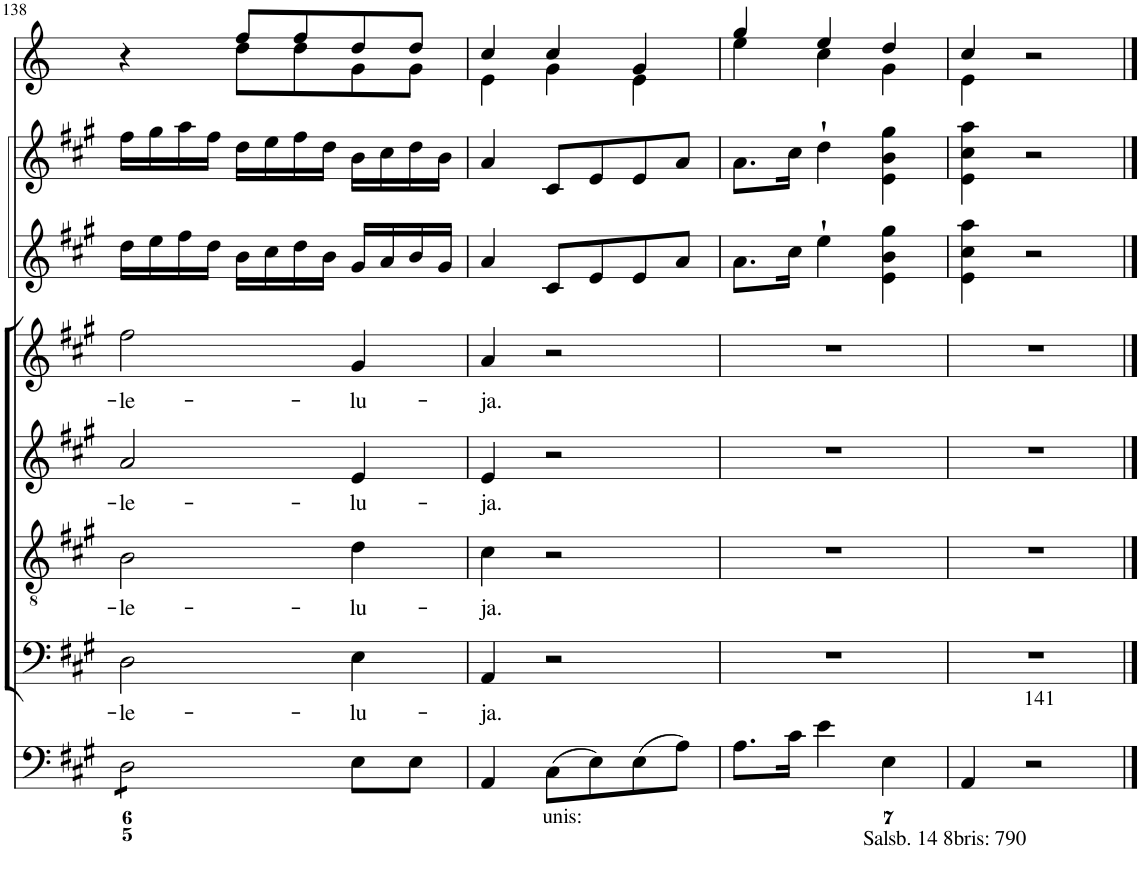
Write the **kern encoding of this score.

**kern	**kern	**text	**kern	**text	**kern	**text	**kern	**text	**kern	**kern	**kern
*part8	*part7	*part7	*part6	*part6	*part5	*part5	*part4	*part4	*part3	*part2	*part1
*staff8	*staff7	*staff7	*staff6	*staff6	*staff5	*staff5	*staff4	*staff4	*staff3	*staff2	*staff1
*I"Organ	*I"Voice	*	*I"Tenor	*	*I"Alto	*	*I"Voice	*	*I"Violin	*I"Violini	*I"Corni in A
*	*	*	*	*	*	*	*	*	*I'Vln	*I'Vln	*
!!LO:PB:g=z
*clefF4	*clefF4	*	*clefGv2	*	*clefG2	*	*clefG2	*	*clefG2	*clefG2	*clefG2
*	*	*	*	*	*	*	*	*	*	*	*Trd2c3
*k[f#c#g#]	*k[f#c#g#]	*	*k[f#c#g#]	*	*k[f#c#g#]	*	*k[f#c#g#]	*	*k[f#c#g#]	*k[f#c#g#]	*k[]
*M3/4	*M3/4	*	*M3/4	*	*M3/4	*	*M3/4	*	*M3/4	*M3/4	*M3/4
=138	=138	=138	=138	=138	=138	=138	=138	=138	=138	=138	=138
!	!	!LO:LY:b	!	!LO:LY:b	!	!LO:LY:b	!	!LO:LY:b	!	!	!
*	*	*	*	*	*	*	*	*	*	*	*^
*tremolo	*	*	*	*	*	*	*	*	*	*	*	*
8D\L	2D\	-le-	2B\	-le-	2a/	-le-	2ff#\	-le-	16dd\LL	16ff#\LL	4r	4ryy
.	.	.	.	.	.	.	.	.	16ee\	16gg#\	.	.
8D\	.	.	.	.	.	.	.	.	16ff#\	16aa\	.	.
.	.	.	.	.	.	.	.	.	16dd\JJ	16ff#\JJ	.	.
8D\	.	.	.	.	.	.	.	.	16b\LL	16dd\LL	8ff/L	8dd\L
.	.	.	.	.	.	.	.	.	16cc#\	16ee\	.	.
8D\J	.	.	.	.	.	.	.	.	16dd\	16ff#\	8ff/	8dd\
*Xtremolo	*	*	*	*	*	*	*	*	*	*	*	*
.	.	.	.	.	.	.	.	.	16b\JJ	16dd\JJ	.	.
!	!	!LO:LY:b	!	!LO:LY:b	!	!LO:LY:b	!	!LO:LY:b	!	!	!	!
8E\L	4E\	-lu-	4d\	-lu-	4e/	-lu-	4g#/	-lu-	16g#/LL	16b\LL	8dd/	8g\
.	.	.	.	.	.	.	.	.	16a/	16cc#\	.	.
8E\J	.	.	.	.	.	.	.	.	16b/	16dd\	8dd/J	8g\J
.	.	.	.	.	.	.	.	.	16g#/JJ	16b\JJ	.	.
=139	=139	=139	=139	=139	=139	=139	=139	=139	=139	=139	=139	=139
!	!	!LO:LY:b	!	!LO:LY:b	!	!LO:LY:b	!	!LO:LY:b	!	!	!	!
4AA/	4AA/	-ja.	4c#\	-ja.	4e/	-ja.	4a/	-ja.	4a/	4a/	4cc/	4e\
!LO:TX:b:t=unis&colon;	!	!	!	!	!	!	!	!	!	!	!	!
(8C#\L	2r	.	2r	.	2r	.	2r	.	8c#/L	8c#/L	4cc/	4g\
8E\)	.	.	.	.	.	.	.	.	8e/	8e/	.	.
(8E\	.	.	.	.	.	.	.	.	8e/	8e/	4g/	4e\
8A\J)	.	.	.	.	.	.	.	.	8a/J	8a/J	.	.
=140	=140	=140	=140	=140	=140	=140	=140	=140	=140	=140	=140	=140
8.A\L	2.r	.	2.r	.	2.r	.	2.r	.	8.a\L	8.a\L	4gg/	4ee\
16c#\Jk	.	.	.	.	.	.	.	.	16cc#\Jk	16cc#\Jk	.	.
4e\	.	.	.	.	.	.	.	.	4ee`\	4dd`\	4ee/	4cc\
4E\	.	.	.	.	.	.	.	.	4e\ 4b\ 4gg#\	4e\ 4b\ 4gg#\	4dd/	4g\
=141	=141	=141	=141	=141	=141	=141	=141	=141	=141	=141	=141	=141
!LO:TX:b:t=Salsb. 14 8bris&colon; 790	!	!	!	!	!	!	!	!	!	!	!	!
4AA/	2.r	.	2.r	.	2.r	.	2.r	.	4e\ 4cc#\ 4aa\	4e\ 4cc#\ 4aa\	4cc/	4e\
!LO:TX:a:t=141	!	!	!	!	!	!	!	!	!	!	!	!
2r	.	.	.	.	.	.	.	.	2r	2r	2r	2ryy
*	*	*	*	*	*	*	*	*	*	*	*v	*v
==	==	==	==	==	==	==	==	==	==	==	==
*-	*-	*-	*-	*-	*-	*-	*-	*-	*-	*-	*-
